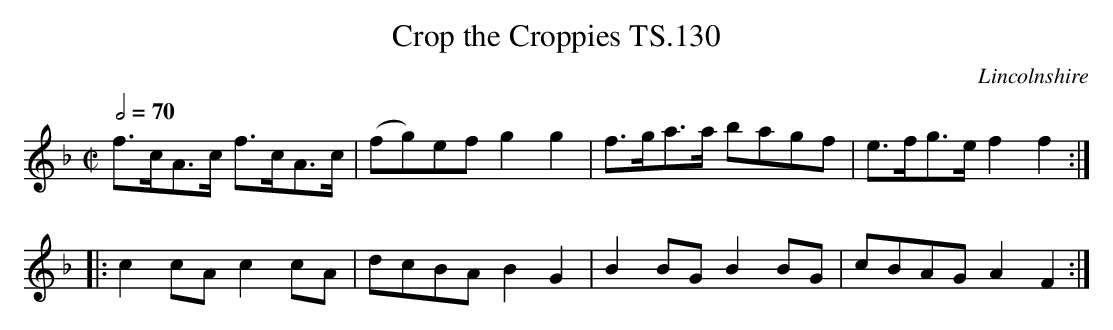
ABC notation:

X:1
T:Crop the Croppies TS.130
L:1/8
M:C|
O:Lincolnshire
Q:1/2=70
K:F
f>cA>c f>cA>c|(fg)ef g2g2|f>ga>a bagf|e>fg>ef2f2:|!
|:c2cA c2cA|dcBA B2G2|B2BGB2BG|cBAGA2F2:|]
